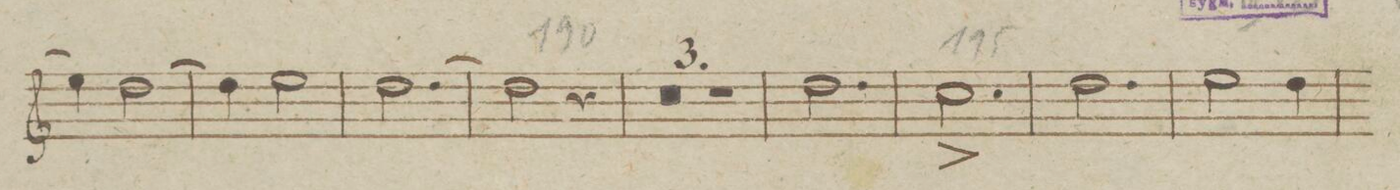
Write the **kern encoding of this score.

**kern	**dynam
*I"Corno Primo in Es.	*
*clefG2	*
*k[b-e-]	*
*met(c)	*
*M3/4	*
4g\]	.
[2f\	.
=189	=189
4f\]	.
2g\	.
=190	=190
[2.f\	.
=191	=191
2f\]	.
4r	.
=192	=192
1.r	.
=193	=193
=194	=194
2.r	.
=195	=195
2.f\	.
=196	=196
2.e-^<\	.
=197	=197
2.f\	.
=198	=198
2g\	.
4f\	.
=199	=199
*-	*-
